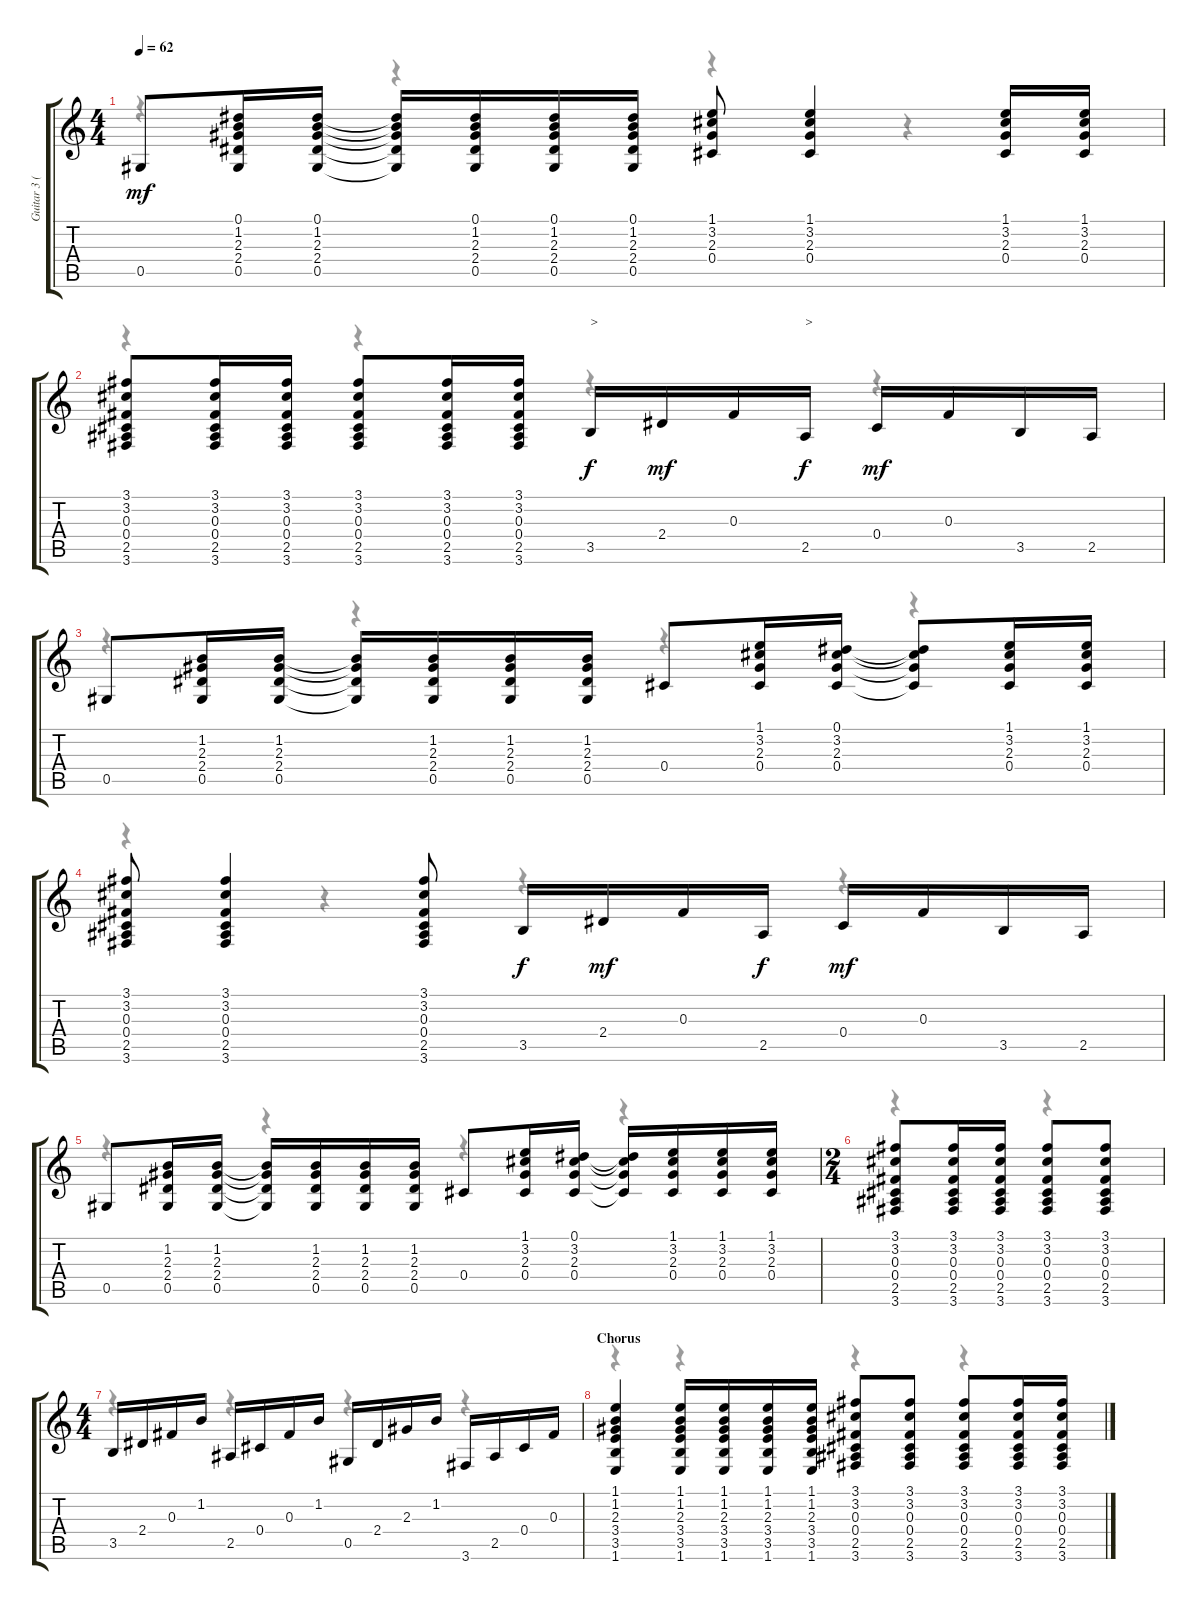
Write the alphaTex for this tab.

\track ("Guitar 3 (Izzy)" "Guitar 3 (") {instrument electricguitarclean}
\staff {score tabs}
\tuning (Eb4 Bb3 Gb3 Db3 Ab2 Eb2) {hide}
\voice
\ts (4 4)
\tempo 62
\clef g2
\ks c
0.5.8{dy mf} (0.1 1.2 2.3 2.4 0.5).16 (0.1 1.2 2.3 2.4 0.5).16 (0.1{t} 1.2{t} 2.3{t} 2.4{t} 0.5{t}).16 (0.1 1.2 2.3 2.4 0.5).16 (0.1 1.2 2.3 2.4 0.5).16 (0.1 1.2 2.3 2.4 0.5).16 (1.1 3.2 2.3 0.4).8 (1.1 3.2 2.3 0.4).4 (1.1 3.2 2.3 0.4).16 (1.1 3.2 2.3 0.4).16 |
(3.1 3.2 0.3 0.4 2.5 3.6).8 (3.1 3.2 0.3 0.4 2.5 3.6).16 (3.1 3.2 0.3 0.4 2.5 3.6).16 (3.1 3.2 0.3 0.4 2.5 3.6).8 (3.1 3.2 0.3 0.4 2.5 3.6).16 (3.1 3.2 0.3 0.4 2.5 3.6).16 3.5.16{txt ">" dy f} 2.4.16{dy mf} 0.3.16 2.5.16{txt ">" dy f} 0.4.16{dy mf} 0.3.16 3.5.16 2.5.16 |
0.5.8 (1.2 2.3 2.4 0.5).16 (1.2 2.3 2.4 0.5).16 (1.2{t} 2.3{t} 2.4{t} 0.5{t}).16 (1.2 2.3 2.4 0.5).16 (1.2 2.3 2.4 0.5).16 (1.2 2.3 2.4 0.5).16 0.4.8 (1.1 3.2 2.3 0.4).16 (0.1 3.2 2.3 0.4).16 (0.1{t} 3.2{t} 2.3{t} 0.4{t}).8 (1.1 3.2 2.3 0.4).16 (1.1 3.2 2.3 0.4).16 |
(3.1 3.2 0.3 0.4 2.5 3.6).8 (3.1 3.2 0.3 0.4 2.5 3.6).4 (3.1 3.2 0.3 0.4 2.5 3.6).8 3.5.16{dy f} 2.4.16{dy mf} 0.3.16 2.5.16{dy f} 0.4.16{dy mf} 0.3.16 3.5.16 2.5.16 |
0.5.8 (1.2 2.3 2.4 0.5).16 (1.2 2.3 2.4 0.5).16 (1.2{t} 2.3{t} 2.4{t} 0.5{t}).16 (1.2 2.3 2.4 0.5).16 (1.2 2.3 2.4 0.5).16 (1.2 2.3 2.4 0.5).16 0.4.8 (1.1 3.2 2.3 0.4).16 (0.1 3.2 2.3 0.4).16 (0.1{t} 3.2{t} 2.3{t} 0.4{t}).16 (1.1 3.2 2.3 0.4).16 (1.1 3.2 2.3 0.4).16 (1.1 3.2 2.3 0.4).16 |
\ts (2 4)
(3.1 3.2 0.3 0.4 2.5 3.6).8 (3.1 3.2 0.3 0.4 2.5 3.6).16 (3.1 3.2 0.3 0.4 2.5 3.6).16 (3.1 3.2 0.3 0.4 2.5 3.6).8 (3.1 3.2 0.3 0.4 2.5 3.6).8 |
\ts (4 4)
3.5.16 2.4.16 0.3.16 1.2.16 2.5.16 0.4.16 0.3.16 1.2.16 0.5.16 2.4.16 2.3.16 1.2.16 3.6.16 2.5.16 0.4.16 0.3.16 |
\section ("" "Chorus")
(1.1 1.2 2.3 3.4 3.5 1.6).4 (1.1 1.2 2.3 3.4 3.5 1.6).16 (1.1 1.2 2.3 3.4 3.5 1.6).16 (1.1 1.2 2.3 3.4 3.5 1.6).16 (1.1 1.2 2.3 3.4 3.5 1.6).16 (3.1 3.2 0.3 0.4 2.5 3.6).8 (3.1 3.2 0.3 0.4 2.5 3.6).8 (3.1 3.2 0.3 0.4 2.5 3.6).8 (3.1 3.2 0.3 0.4 2.5 3.6).16 (3.1 3.2 0.3 0.4 2.5 3.6).16
\voice
\clef g2
\ottava regular
\simile none
\ks c
r.4{dy f} r.4 r.4 r.4 |
r.4 r.4 r.4 r.4 |
r.4 r.4 r.4 r.4 |
r.4 r.4 r.4 r.4 |
r.4 r.4 r.4 r.4 |
r.4 r.4 |
r.4 r.4 r.4 r.4 |
r.4 r.4 r.4 r.4
